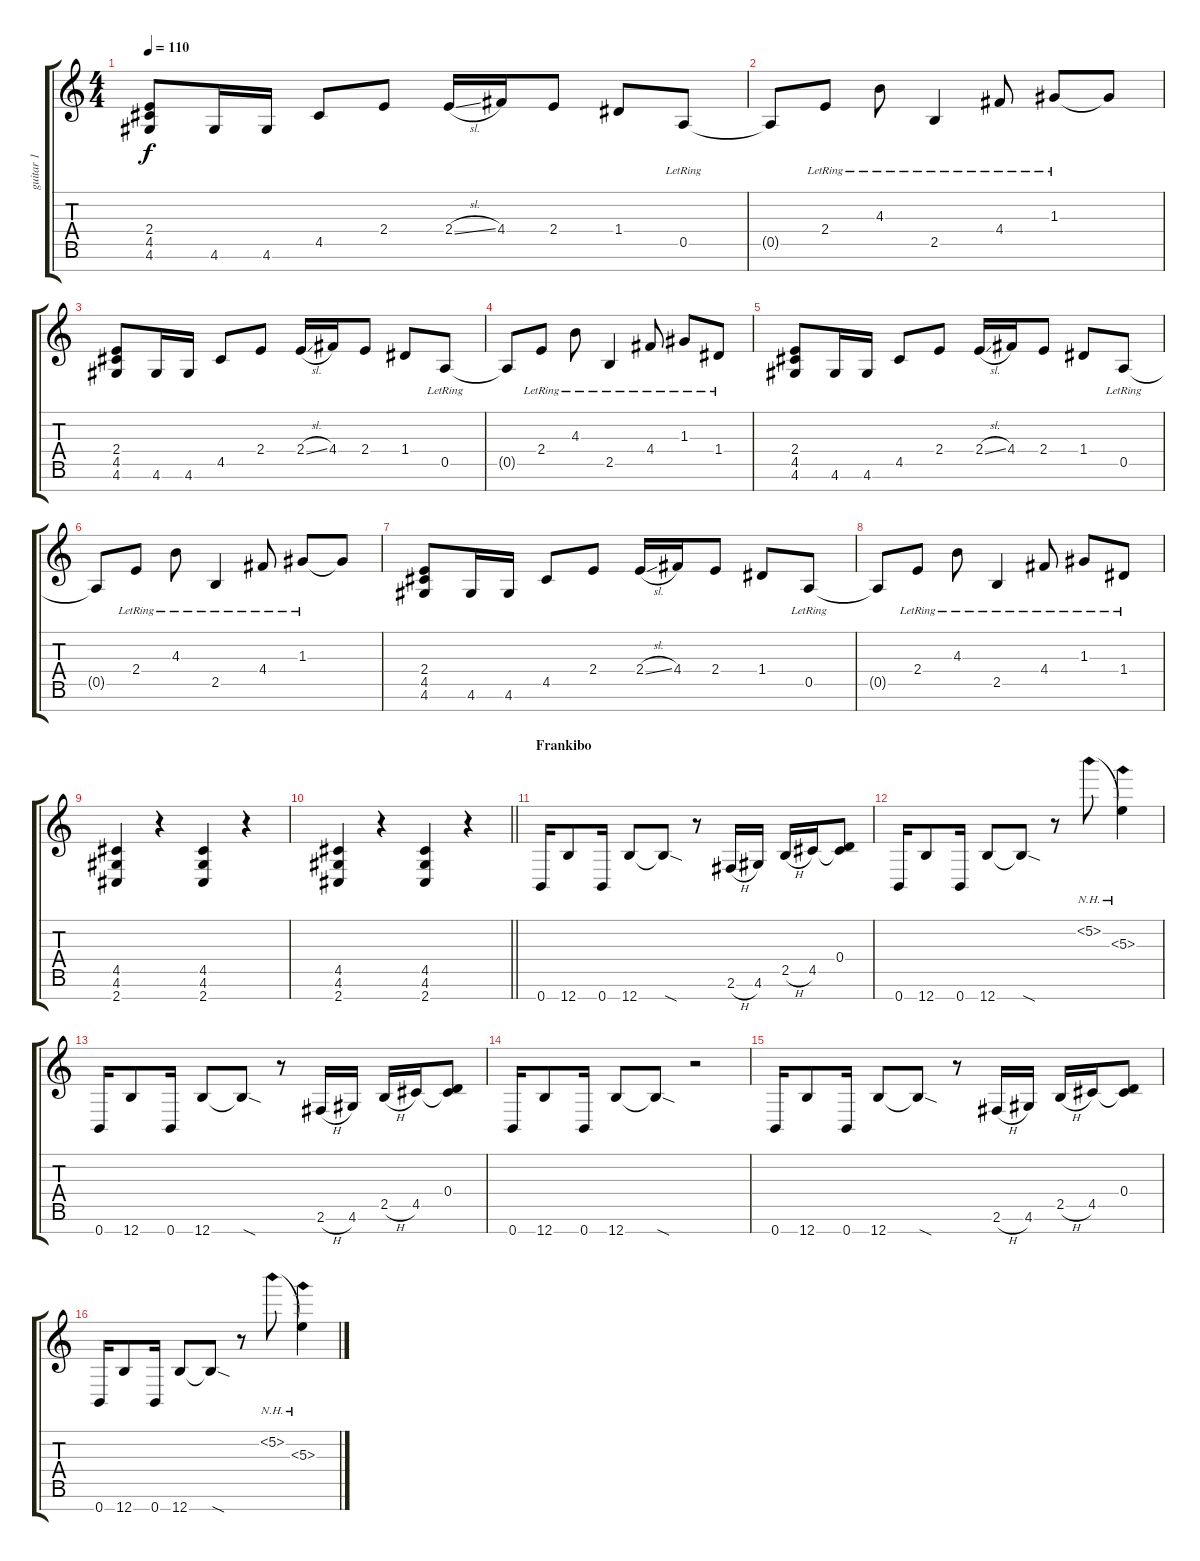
\track ("guitar 1" "guitar 1") {instrument acousticguitarsteel}
\staff {score tabs}
\tuning (E4 B3 G3 D3 A2 E2 B1) {hide}
\ts (4 4)
\tempo 110
\clef g2
\ks c
(2.4 4.5 4.6).8{dy f} 4.6.16 4.6.16 4.5.8 2.4.8 2.4{sl}.16 4.4.16 2.4.8 1.4.8 0.5{lr}.8 |
0.5{t}.8 2.4{lr}.8 4.3{lr}.8 2.5{lr}.4 4.4{lr}.8 1.3{lr}.8 1.3{t}.8 |
(2.4 4.5 4.6).8 4.6.16 4.6.16 4.5.8 2.4.8 2.4{sl}.16 4.4.16 2.4.8 1.4.8 0.5{lr}.8 |
0.5{t}.8 2.4{lr}.8 4.3{lr}.8 2.5{lr}.4 4.4{lr}.8 1.3{lr}.8 1.4{lr}.8 |
(2.4 4.5 4.6).8 4.6.16 4.6.16 4.5.8 2.4.8 2.4{sl}.16 4.4.16 2.4.8 1.4.8 0.5{lr}.8 |
0.5{t}.8 2.4{lr}.8 4.3{lr}.8 2.5{lr}.4 4.4{lr}.8 1.3{lr}.8 1.3{t}.8 |
(2.4 4.5 4.6).8 4.6.16 4.6.16 4.5.8 2.4.8 2.4{sl}.16 4.4.16 2.4.8 1.4.8 0.5{lr}.8 |
0.5{t}.8 2.4{lr}.8 4.3{lr}.8 2.5{lr}.4 4.4{lr}.8 1.3{lr}.8 1.4{lr}.8 |
(4.5 4.6 2.7).4 r.4 (4.5 4.6 2.7).4 r.4 |
\barLineRight lightlight
(4.5 4.6 2.7).4 r.4 (4.5 4.6 2.7).4 r.4 |
\section ("" "Frankibo")
0.7.16{volume 16} 12.7.8 0.7.16 12.7.8 12.7{sod t}.8 r.8 2.6{h}.16 4.6.16 2.5{h}.16 4.5.16 (0.4 4.5{t}).8 |
0.7.16 12.7.8 0.7.16 12.7.8 12.7{sod t}.8 r.8 5.2{nh}.8 (5.2{t} 5.3{nh}).4 |
0.7.16 12.7.8 0.7.16 12.7.8 12.7{sod t}.8 r.8 2.6{h}.16 4.6.16 2.5{h}.16 4.5.16 (0.4 4.5{t}).8 |
0.7.16 12.7.8 0.7.16 12.7.8 12.7{sod t}.8 r.2 |
0.7.16 12.7.8 0.7.16 12.7.8 12.7{sod t}.8 r.8 2.6{h}.16 4.6.16 2.5{h}.16 4.5.16 (0.4 4.5{t}).8 |
0.7.16 12.7.8 0.7.16 12.7.8 12.7{sod t}.8 r.8 5.2{nh}.8 (5.2{t} 5.3{nh}).4
